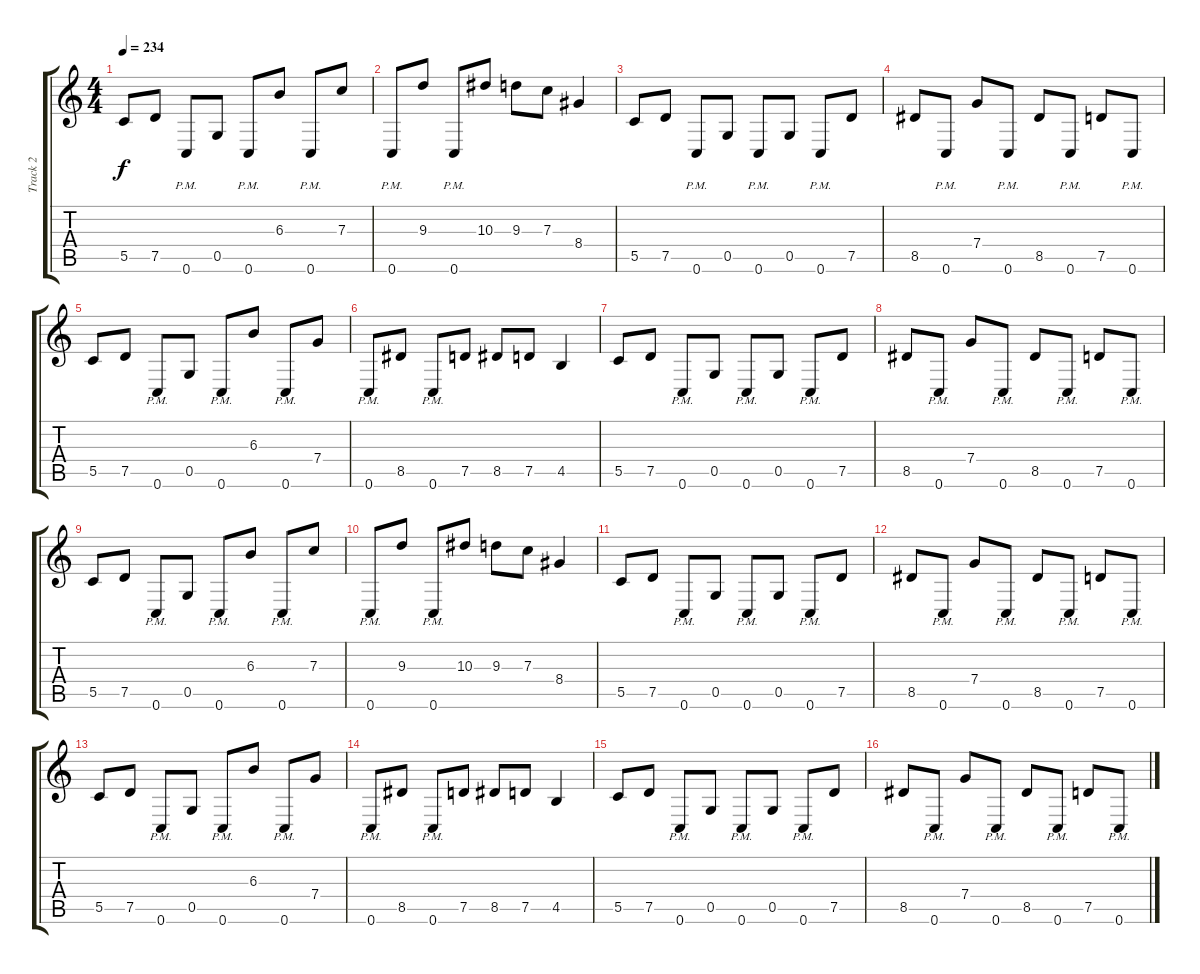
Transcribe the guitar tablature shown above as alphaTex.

\track ("Track 2" "Track 2") {instrument distortionguitar}
\staff {score tabs}
\tuning (D4 A3 F3 C3 G2 C2) {hide}
\ts (4 4)
\tempo 234
\clef g2
\ks c
5.5.8{dy f} 7.5.8 0.6{pm}.8 0.5.8 0.6{pm}.8 6.3.8 0.6{pm}.8 7.3.8 |
0.6{pm}.8 9.3.8 0.6{pm}.8 10.3.8 9.3.8 7.3.8 8.4.4 |
5.5.8 7.5.8 0.6{pm}.8 0.5.8 0.6{pm}.8 0.5.8 0.6{pm}.8 7.5.8 |
8.5.8 0.6{pm}.8 7.4.8 0.6{pm}.8 8.5.8 0.6{pm}.8 7.5.8 0.6{pm}.8 |
5.5.8 7.5.8 0.6{pm}.8 0.5.8 0.6{pm}.8 6.3.8 0.6{pm}.8 7.4.8 |
0.6{pm}.8 8.5.8 0.6{pm}.8 7.5.8 8.5.8 7.5.8 4.5.4 |
5.5.8 7.5.8 0.6{pm}.8 0.5.8 0.6{pm}.8 0.5.8 0.6{pm}.8 7.5.8 |
8.5.8 0.6{pm}.8 7.4.8 0.6{pm}.8 8.5.8 0.6{pm}.8 7.5.8 0.6{pm}.8 |
5.5.8 7.5.8 0.6{pm}.8 0.5.8 0.6{pm}.8 6.3.8 0.6{pm}.8 7.3.8 |
0.6{pm}.8 9.3.8 0.6{pm}.8 10.3.8 9.3.8 7.3.8 8.4.4 |
5.5.8 7.5.8 0.6{pm}.8 0.5.8 0.6{pm}.8 0.5.8 0.6{pm}.8 7.5.8 |
8.5.8 0.6{pm}.8 7.4.8 0.6{pm}.8 8.5.8 0.6{pm}.8 7.5.8 0.6{pm}.8 |
5.5.8 7.5.8 0.6{pm}.8 0.5.8 0.6{pm}.8 6.3.8 0.6{pm}.8 7.4.8 |
0.6{pm}.8 8.5.8 0.6{pm}.8 7.5.8 8.5.8 7.5.8 4.5.4 |
5.5.8 7.5.8 0.6{pm}.8 0.5.8 0.6{pm}.8 0.5.8 0.6{pm}.8 7.5.8 |
8.5.8 0.6{pm}.8 7.4.8 0.6{pm}.8 8.5.8 0.6{pm}.8 7.5.8 0.6{pm}.8
